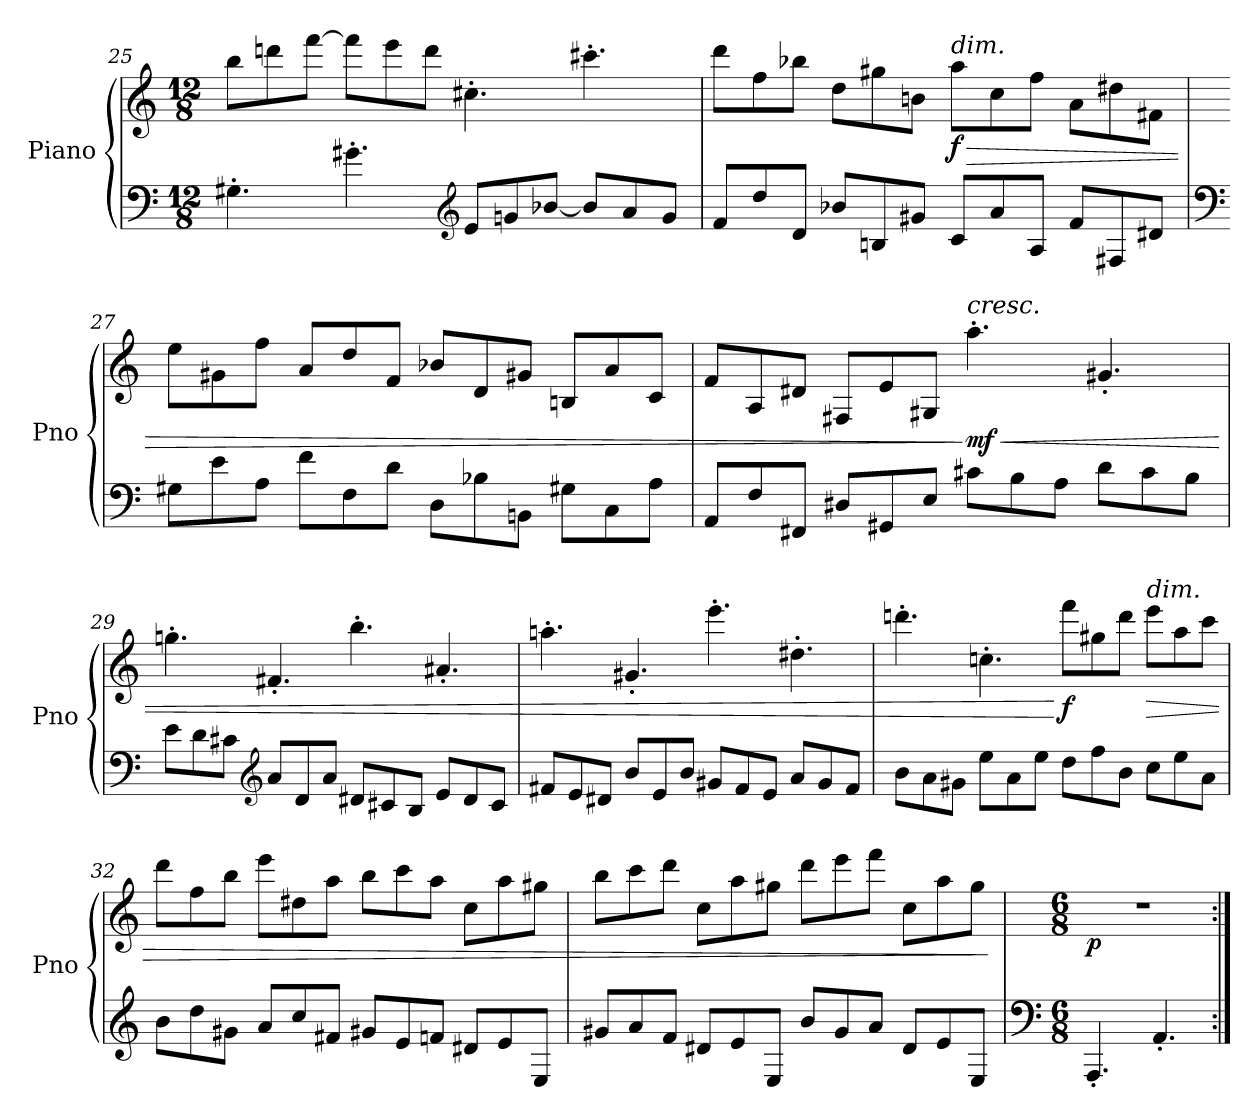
**kern	**kern	**dynam
*part1	*part1	*part1
*staff2	*staff1	*staff1/2
*I"Piano	*	*
*I'Pno	*	*
*clefF4	*clefG2	*
*k[]	*k[]	*
*M12/8	*M12/8	*
=25	=25	=25
4.G#X'\	8bb\L	.
.	8dddn\	.
.	[8fff\J	.
4.g#X'\	8fff\L]	.
.	8eee\	.
.	8ddd\J	.
*clefG2	*	*
8e/L	4.cc#X'\	.
8gn/	.	.
[8b-X/J	.	.
8b-/L]	4.ccc#X'\	.
8a/	.	.
8g/J	.	.
!!LO:LB:g=z
=26	=26	=26
8f/L	8ddd\L	.
8dd/	8ff\	.
8d/J	8bb-X\J	.
8b-X/L	8dd\L	.
8Bn/	8gg#X\	.
8g#X/J	8bn\J	.
!	!LO:TX:a:i:t=dim.	!
!	!	!LO:HP:b
!	!	!LO:DY:n=1:b
8c/L	8aa\L	> f
8a/	8cc\	.
8A/J	8ff\J	.
8f/L	8a\L	.
8F#X/	8dd#X\	.
8d#X/J	8f#X\J	.
=27	=27	=27
*clefF4	*	*
8G#X\L	8ee\L	.
8e\	8g#X\	.
8A\J	8ff\J	.
8f\L	8a/L	.
8F\	8dd/	.
8d\J	8f/J	.
8D\L	8b-X/L	.
8B-X\	8d/	.
8BBn\J	8g#X/J	.
8G#X\L	8Bn/L	.
8C\	8a/	.
8A\J	8c/J	.
=28	=28	=28
8AA/L	8f/L	.
8F/	8A/	.
8FF#X/J	8d#X/J	.
8D#X/L	8F#X/L	.
8GG#X/	8e/	.
8E/J	8G#X/J	.
!	!LO:TX:a:i:t=cresc.	!
!	!	!LO:HP:n=1:b
!	!	!LO:DY:n=1:b
8c#X\L	4.aa'\	] < mf
8B\	.	.
8A\J	.	.
8d\L	4.g#X'/	.
8c#\	.	.
8B\J	.	.
!!LO:LB:g=z
=29	=29	=29
8e\L	4.ggn'\	.
8d\	.	.
8c#X\J	.	.
*clefG2	*	*
8a/L	4.f#X'/	.
8d/	.	.
8a/J	.	.
8d#X/L	4.bb'\	.
8c#X/	.	.
8B/J	.	.
8e/L	4.a#X'/	.
8d#/	.	.
8c#/J	.	.
=30	=30	=30
8f#X/L	4.aan'\	.
8e/	.	.
8d#X/J	.	.
8b/L	4.g#X'/	.
8e/	.	.
8b/J	.	.
8g#X/L	4.eee'\	.
8f#/	.	.
8e/J	.	.
8a/L	4.dd#X'\	.
8g#/	.	.
8f#/J	.	.
=31	=31	=31
8b\L	4.dddn'\	.
8a\	.	.
8g#X\J	.	.
8ee\L	4.ccn'\	.
8a\	.	.
8ee\J	.	.
!	!	!LO:DY:n=1:b
8dd\L	8fff\L	[ f
8ff\	8gg#X\	.
8b\J	8ddd\J	.
!	!LO:TX:a:i:t=dim.	!
!	!	!LO:HP:b
8cc\L	8eee\L	>
8ee\	8aa\	.
8a\J	8ccc\J	.
!!LO:LB:g=z
=32	=32	=32
8b\L	8ddd\L	.
8dd\	8ff\	.
8g#X\J	8bb\J	.
8a/L	8eee\L	.
8cc/	8dd#X\	.
8f#X/J	8aa\J	.
8g#X/L	8bb\L	.
8e/	8ccc\	.
8fn/J	8aa\J	.
8d#X/L	8cc\L	.
8e/	8aa\	.
8E/J	8gg#X\J	.
=33	=33	=33
8g#X/L	8bb\L	.
8a/	8ccc\	.
8f/J	8ddd\J	.
8d#X/L	8cc\L	.
8e/	8aa\	.
8E/J	8gg#X\J	.
8b/L	8ddd\L	.
8g#/	8eee\	.
8a/J	8fff\J	.
8d#/L	8cc\L	.
8e/	8aa\	.
8E/J	8gg#\J	.
.	.	]
=34	=34	=34
*clefF4	*	*
*M6/8	*M6/8	*
!	!	!LO:DY:b
4.AAA'/	2.r	p
4.AA'/	.	.
=:|!	=:|!	=:|!
*-	*-	*-
